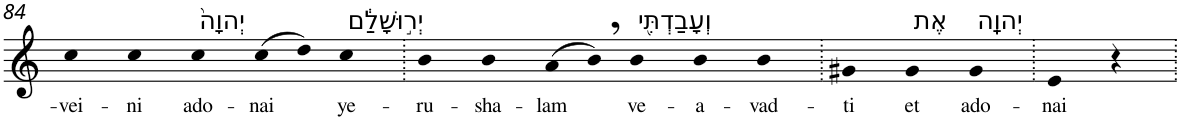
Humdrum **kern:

**kern	**text
*part1	*part1
*staff1	*staff1
*I"Piano	*
*I'Pno	*
!!LO:PB:g=z
*clefG2	*
*k[]	*
=84	=84
!	!LO:LY:b
4cc	-vei-
!	!LO:LY:b
4cc	-ni
!LO:TX:a:t=יְהוָה֙	!
!	!LO:LY:b
4cc	ado-
!	!LO:LY:b
(>8cc	-nai
8dd)	.
!LO:TX:a:t=יְר֣וּשָׁלִַ֔ם	!
!	!LO:LY:b
4cc	ye-
=85.	=85.
!	!LO:LY:b
4b	-ru-
!	!LO:LY:b
4b	-sha-
!	!LO:LY:b
(>8a	-lam
8b,)	.
!LO:TX:a:t=וְעָבַדְתִּ֖י	!
!	!LO:LY:b
4b	ve-
!	!LO:LY:b
4b	-a-
!	!LO:LY:b
4b	-vad-
=86.	=86.
!	!LO:LY:b
4g#X	-ti
!LO:TX:a:t=אֶת	!
!	!LO:LY:b
4g#	et
!LO:TX:a:t=יְהוָֽה	!
!	!LO:LY:b
4g#	ado-
=87.	=87.
!	!LO:LY:b
4e	-nai
4r	.
=.	=.
*-	*-
